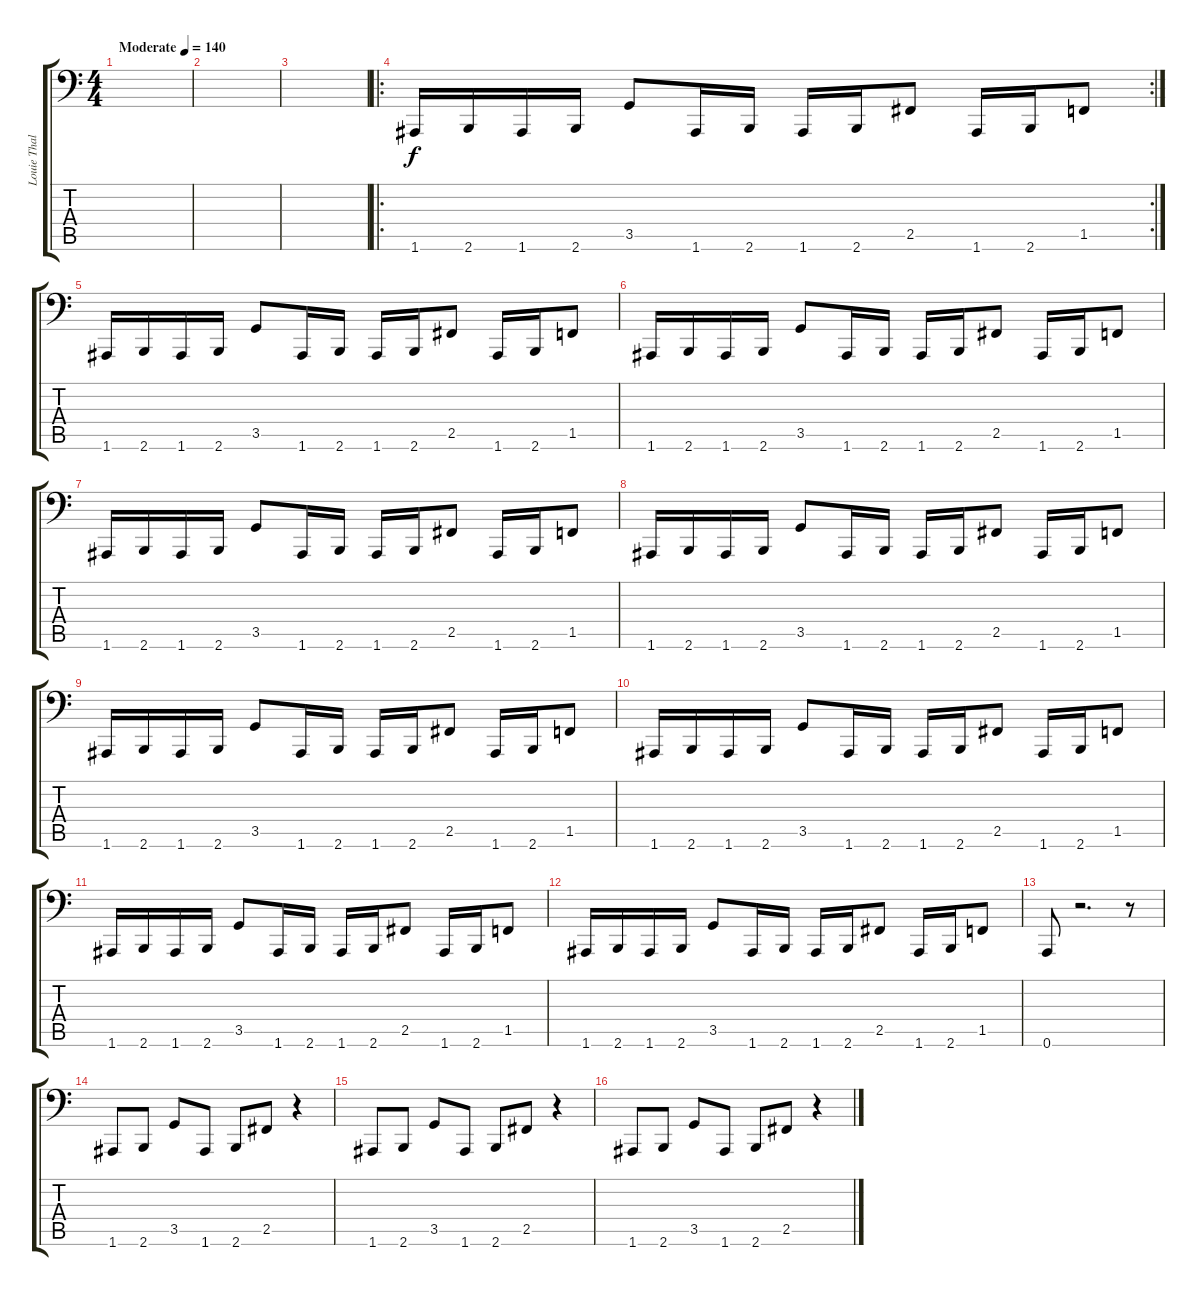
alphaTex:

\track ("Louie Thal" "Louie Thal") {instrument electricbasspick}
\staff {score tabs}
\tuning (C3 G2 D2 A1 E1 A0) {hide}
\ts (4 4)
\tempo (140 "Moderate")
\clef f4
\ks c
|
|
|
\ro
\rc 2
1.6.16 2.6.16 1.6.16 2.6.16 3.5.8 1.6.16 2.6.16 1.6.16 2.6.16 2.5.8 1.6.16 2.6.16 1.5.8 |
1.6.16 2.6.16 1.6.16 2.6.16 3.5.8 1.6.16 2.6.16 1.6.16 2.6.16 2.5.8 1.6.16 2.6.16 1.5.8 |
1.6.16 2.6.16 1.6.16 2.6.16 3.5.8 1.6.16 2.6.16 1.6.16 2.6.16 2.5.8 1.6.16 2.6.16 1.5.8 |
1.6.16 2.6.16 1.6.16 2.6.16 3.5.8 1.6.16 2.6.16 1.6.16 2.6.16 2.5.8 1.6.16 2.6.16 1.5.8 |
1.6.16 2.6.16 1.6.16 2.6.16 3.5.8 1.6.16 2.6.16 1.6.16 2.6.16 2.5.8 1.6.16 2.6.16 1.5.8 |
1.6.16 2.6.16 1.6.16 2.6.16 3.5.8 1.6.16 2.6.16 1.6.16 2.6.16 2.5.8 1.6.16 2.6.16 1.5.8 |
1.6.16 2.6.16 1.6.16 2.6.16 3.5.8 1.6.16 2.6.16 1.6.16 2.6.16 2.5.8 1.6.16 2.6.16 1.5.8 |
1.6.16 2.6.16 1.6.16 2.6.16 3.5.8 1.6.16 2.6.16 1.6.16 2.6.16 2.5.8 1.6.16 2.6.16 1.5.8 |
1.6.16 2.6.16 1.6.16 2.6.16 3.5.8 1.6.16 2.6.16 1.6.16 2.6.16 2.5.8 1.6.16 2.6.16 1.5.8 |
0.6.8 r.2{d} r.8 |
1.6.8 2.6.8 3.5.8 1.6.8 2.6.8 2.5.8 r.4 |
1.6.8 2.6.8 3.5.8 1.6.8 2.6.8 2.5.8 r.4 |
1.6.8 2.6.8 3.5.8 1.6.8 2.6.8 2.5.8 r.4
